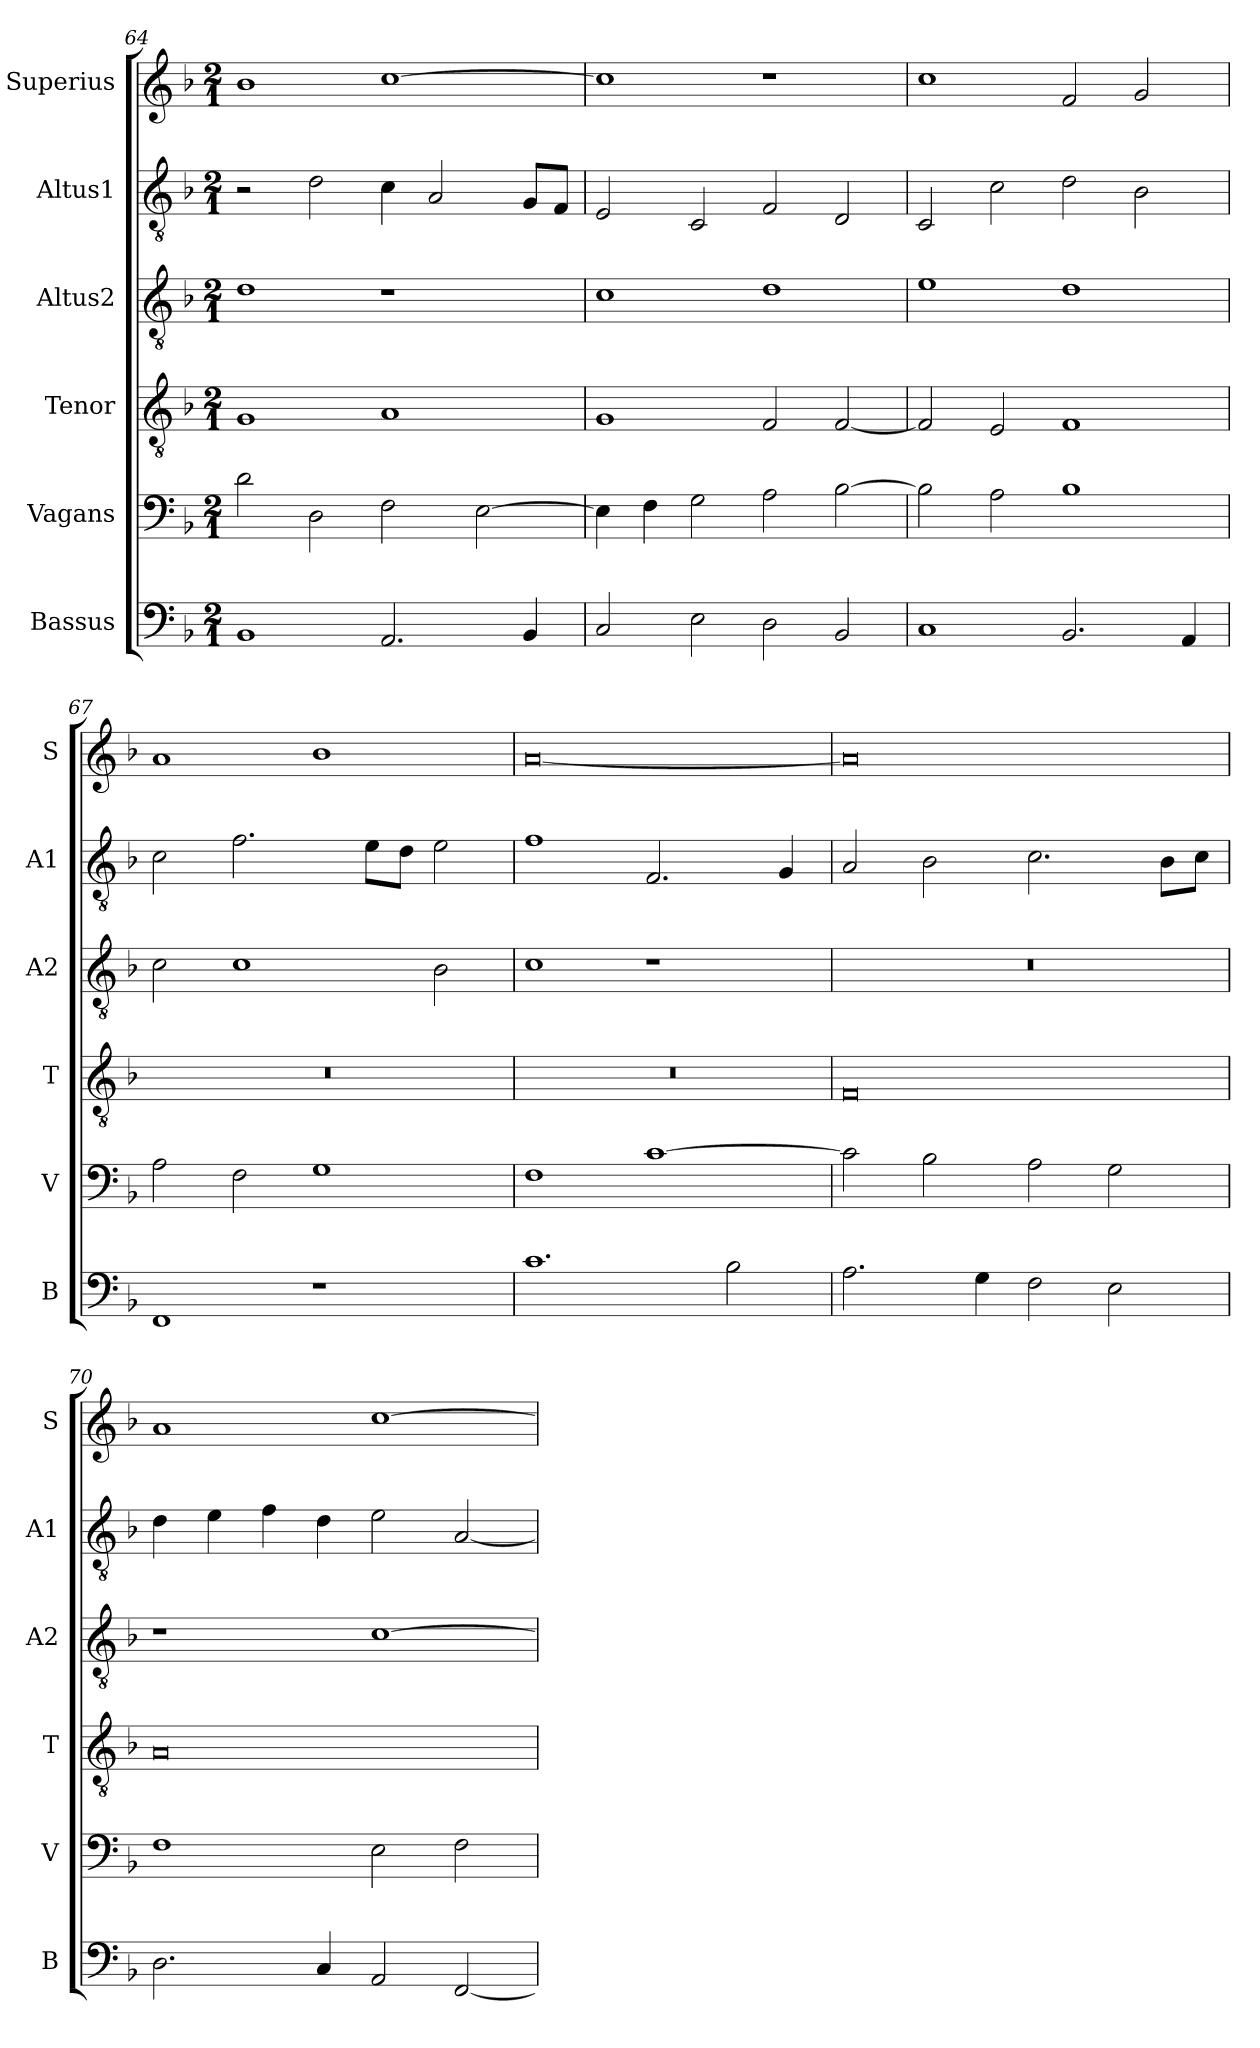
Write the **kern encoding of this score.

**kern	**kern	**kern	**kern	**kern	**kern
*part6	*part5	*part4	*part3	*part2	*part1
*staff6	*staff5	*staff4	*staff3	*staff2	*staff1
*I"Bassus	*I"Vagans	*I"Tenor	*I"Altus2	*I"Altus1	*I"Superius
*I'B	*I'V	*I'T	*I'A2	*I'A1	*I'S
*clefF4	*clefF4	*clefGv2	*clefGv2	*clefGv2	*clefG2
*k[b-]	*k[b-]	*k[b-]	*k[b-]	*k[b-]	*k[b-]
*M2/1	*M2/1	*M2/1	*M2/1	*M2/1	*M2/1
=64	=64	=64	=64	=64	=64
1BB-	2d\	1G	1d	2r	1b-
.	2D\	.	.	2d\	.
2.AA/	2F\	1A	1r	4c\	[1cc
.	.	.	.	2A/	.
.	[2E\	.	.	.	.
4BB-/	.	.	.	8G/L	.
.	.	.	.	8F/J	.
=65	=65	=65	=65	=65	=65
2C/	4E\]	1G	1c	2E/	1cc]
.	4F\	.	.	.	.
2E\	2G\	.	.	2C/	.
2D\	2A\	2F/	1d	2F/	1r
2BB-/	[2B-\	[2F/	.	2D/	.
=66	=66	=66	=66	=66	=66
1C	2B-\]	2F/]	1e	2C/	1cc
.	2A\	2E/	.	2c\	.
2.BB-/	1B-	1F	1d	2d\	2f/
.	.	.	.	2B-\	2g/
4AA/	.	.	.	.	.
=67	=67	=67	=67	=67	=67
1FF	2A\	0r	2c\	2c\	1a
.	2F\	.	1c	2.f\	.
1r	1G	.	.	.	1b-
.	.	.	.	8e\L	.
.	.	.	.	8d\J	.
.	.	.	2B-\	2e\	.
=68	=68	=68	=68	=68	=68
1.c	1F	0r	1c	1f	[0a
.	[1c	.	1r	2.F/	.
2B-\	.	.	.	.	.
.	.	.	.	4G/	.
=69	=69	=69	=69	=69	=69
2.A\	2c\]	0F	0r	2A/	0a]
.	2B-\	.	.	2B-\	.
4G\	.	.	.	.	.
2F\	2A\	.	.	2.c\	.
2E\	2G\	.	.	.	.
.	.	.	.	8B-\L	.
.	.	.	.	8c\J	.
=70	=70	=70	=70	=70	=70
2.D\	1F	0A	1r	4d\	1a
.	.	.	.	4e\	.
.	.	.	.	4f\	.
4C/	.	.	.	4d\	.
2AA/	2E\	.	[1c	2e\	[1cc
[2FF/	2F\	.	.	[2A/	.
=	=	=	=	=	=
*-	*-	*-	*-	*-	*-
